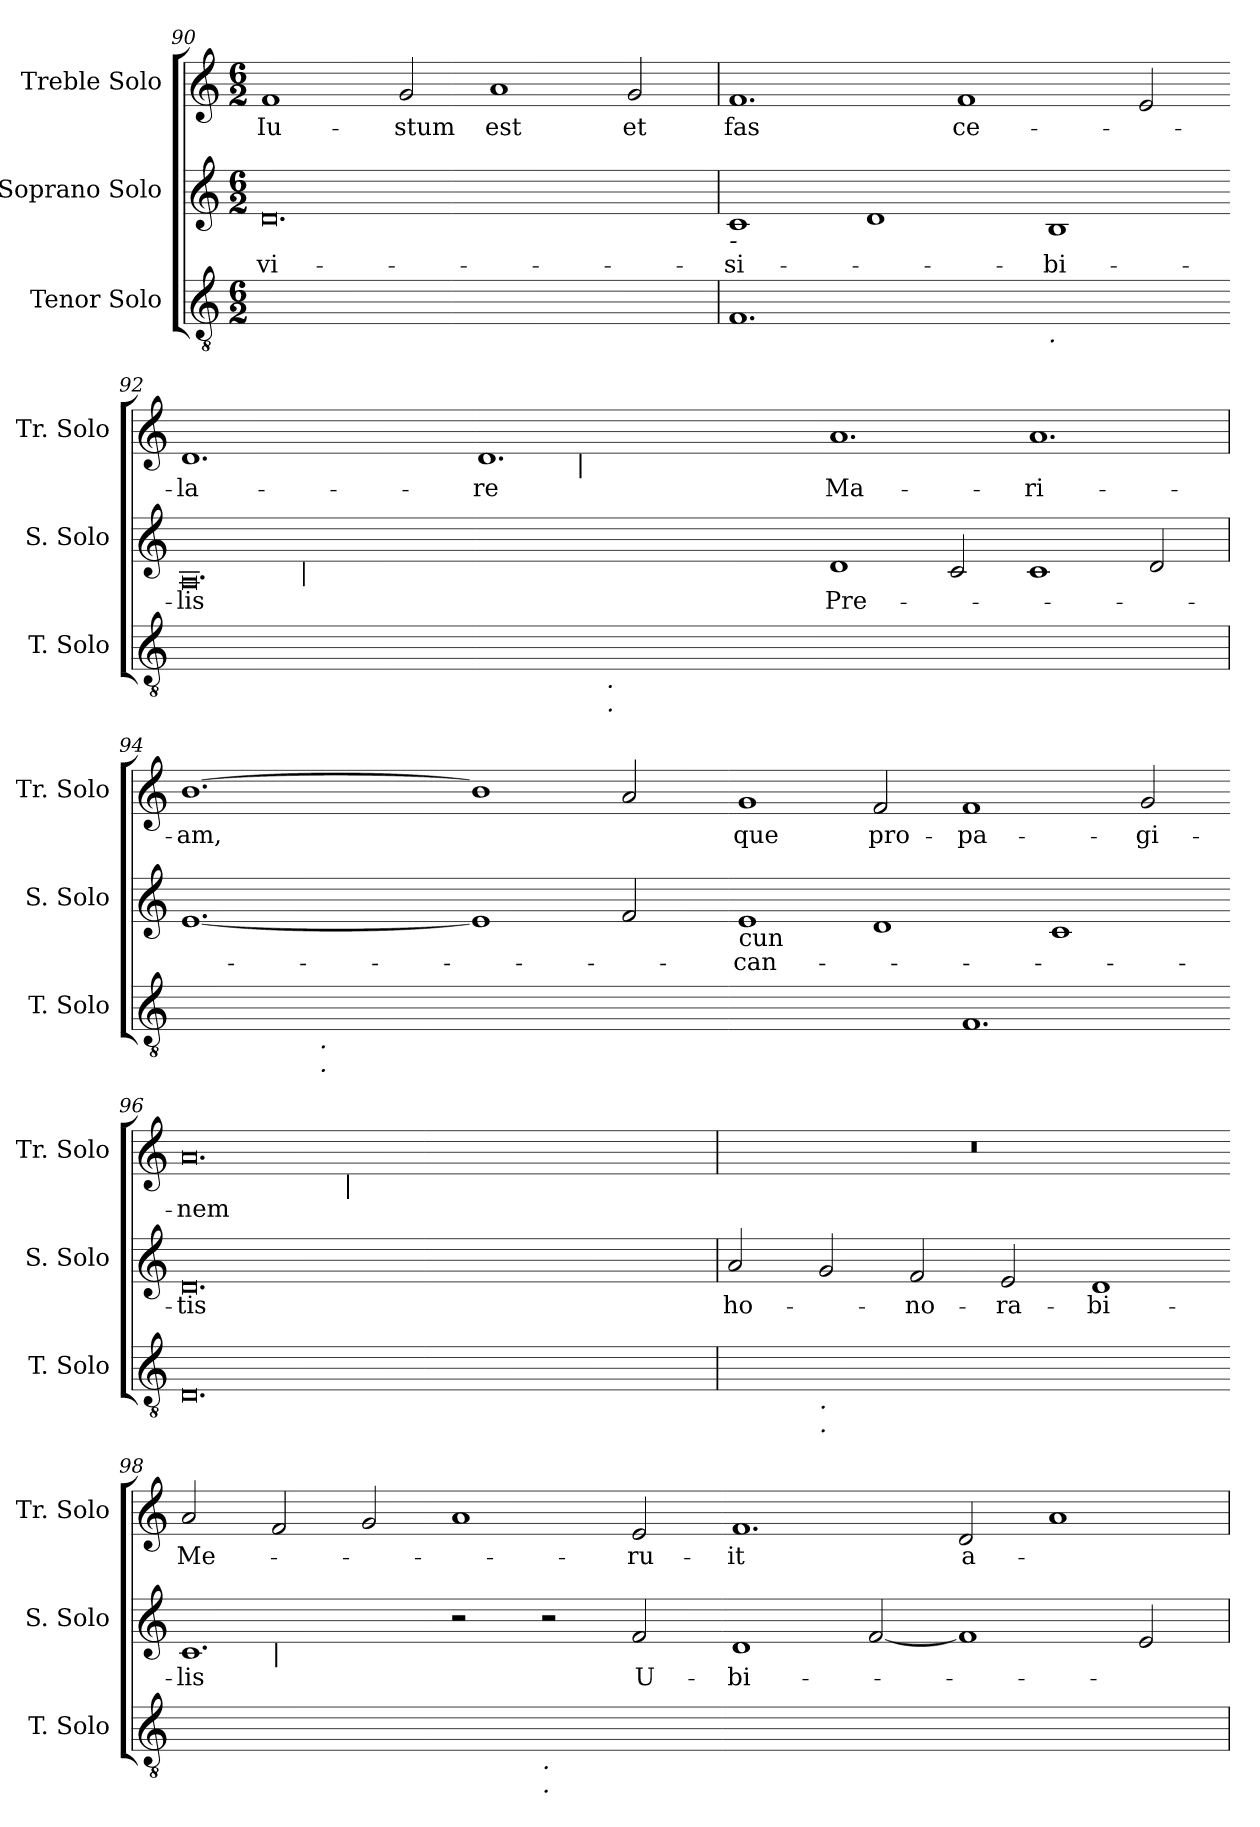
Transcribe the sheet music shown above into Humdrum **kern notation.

**kern	**kern	**text	**kern	**text
*part3	*part2	*part2	*part1	*part1
*staff3	*staff2	*staff2	*staff1	*staff1
*I"Tenor Solo	*I"Soprano Solo	*	*I"Treble Solo	*
*I'T. Solo	*I'S. Solo	*	*I'Tr. Solo	*
*clefGv2	*clefG2	*	*clefG2	*
*ITrd7c12	*	*	*	*
*k[]	*k[]	*	*k[]	*
*C:	*C:	*	*C:	*
*M6/2	*M6/2	*	*M6/2	*
=90	=90	=90	=90	=90
!	!	!LO:LY:b:color=#000000	!	!
!	!	!	!	!LO:LY:b:color=#000000
0.DDiyy]	0.di	vi-	1fi	Iu-
!	!	!	!	!LO:LY:b:color=#000000
.	.	.	2gi/	-stum
!	!	!	!	!LO:LY:b:color=#000000
.	.	.	1ai	est
!	!	!	!	!LO:LY:b:color=#000000
.	.	.	2gi/	et
!!LO:PB:g=z
=91	=91	=91	=91	=91
!	!	!LO:LY:b:color=#000000	!	!
!	!LO:TX:b:i:t=-	!	!	!
!LO:TX:b:t=B	!	!	!	!
!LO:TX:t=II	!	!	!	!
!LO:TX:t=x	!	!	!	!
!LO:TX:t=1	!	!	!	!
!LO:TX:t=/	!	!	!	!
!LO:TX:t=2	!	!	!	!
!LO:TX:t=(	!	!	!	!
!LO:TX:t=(91-108)	!	!	!	!
!	!	!	!	!LO:LY:b:color=#000000
*^	*	*	*	*
1.FFi	0ryy	1ci	-si-	1.fi	fas
.	.	1di	.	.	.
!	!	!	!	!	!LO:LY:b:color=#000000
[<1.DDiyy	.	.	.	1fi	ce-
!	!LO:TX:b:i:t=.	!	!	!	!
!	!	!	!LO:LY:b:color=#000000	!	!
.	1ryy	1Bi	-bi-	.	.
.	.	.	.	2ei/	.
=92-	=92-	=92-	=92-	=92-	=92-
!	!	!	!LO:LY:b:color=#000000	!	!
!	!	!	!	!	!LO:LY:b:color=#000000
*	*	*^	*	*^	*
1.DDiyy]	1ryy	0.Ai	4ryy	-lis	1.di	1ryy	-la-
.	.	.	8ryy	.	.	.	.
.	.	.	16ryy	.	.	.	.
.	.	.	128..ryy	.	.	.	.
!	!	!	!LO:TX:b:i:t=|	!	!	!	!
.	.	.	1ryy	.	.	.	.
.	2ryy	.	.	.	.	2ryy	.
.	.	.	1ryy	.	.	.	.
!	!	!	!	!	!	!	!LO:LY:b:color=#000000
[<1.FFiyy	4ryy	.	.	.	1.di	4ryy	-re
.	8ryy	.	.	.	.	8ryy	.
.	32ryy	.	.	.	.	64ryy	.
.	.	.	.	.	.	512ryy	.
!	!	!	!	!	!	!LO:TX:b:i:t=|	!
.	.	.	.	.	.	1ryy	.
.	64ryy	.	.	.	.	.	.
.	128ryy	.	.	.	.	.	.
.	256ryy	.	.	.	.	.	.
.	1024ryy	.	.	.	.	.	.
!	!LO:TX:b:i:t=.	!	!	!	!	!	!
!	!LO:TX:b:i:t=.	!	!	!	!	!	!
.	1ryy	.	.	.	.	.	.
.	.	.	2ryy	.	.	.	.
.	.	.	.	.	.	16ryy	.
.	16ryy	.	.	.	.	.	.
.	.	.	32ryy	.	.	.	.
.	.	.	.	.	.	32ryy	.
.	.	.	64ryy	.	.	.	.
.	.	.	.	.	.	128..ryy	.
.	512.ryy	.	.	.	.	.	.
.	.	.	512ryy	.	.	.	.
*v	*v	*	*	*	*v	*v	*
*	*v	*v	*	*	*
=93-	=93-	=93-	=93-	=93-
*^	*^	*	*^	*
!	!	!	!	!LO:LY:b:color=#000000	!	!	!
*v	*v	*	*	*	*v	*v	*
*	*v	*v	*	*	*
*^	*^	*	*^	*
!	!	!	!	!	!	!	!LO:LY:b:color=#000000
*v	*v	*	*	*	*v	*v	*
*	*v	*v	*	*	*
0.FFiyy]	1di	Pre-	1.ai	Ma-
.	2ci/	.	.	.
!	!	!	!	!LO:LY:b:color=#000000
.	1ci	.	1.ai	-ri-
.	2di/	.	.	.
=94	=94	=94	=94	=94
!	!	!	!	!LO:LY:b:color=#000000
*^	*	*	*	*
[<0.EEiyy	4ryy	[<1.ei	.	[<1.bi	-am,
.	8ryy	.	.	.	.
.	16ryy	.	.	.	.
.	64..ryy	.	.	.	.
!	!LO:TX:b:i:t=.	!	!	!	!
!	!LO:TX:b:i:t=.	!	!	!	!
.	1ryy	.	.	.	.
.	1ryy	.	.	.	.
.	.	1ei]	.	1bi]	.
.	2ryy	.	.	.	.
.	.	2fi/	.	2ai/	.
.	32ryy	.	.	.	.
.	256ryy	.	.	.	.
*v	*v	*	*	*	*
=95-	=95-	=95-	=95-	=95-
*^	*	*	*	*
!	!	!	!LO:LY:b:color=#000000	!	!
*v	*v	*	*	*	*
*^	*	*	*	*
!	!	!LO:TX:b:t=cun	!	!	!
!	!	!	!	!	!LO:LY:b:color=#000000
*v	*v	*	*	*	*
1.EEiyy]	1ei	-can-	1gi	que
!	!	!	!	!LO:LY:b:color=#000000
.	1di	.	2fi/	pro-
!	!	!	!	!LO:LY:b:color=#000000
1.FFi	.	.	1fi	-pa-
.	1ci	.	.	.
!	!	!	!	!LO:LY:b:color=#000000
.	.	.	2gi/	-gi-
=96-	=96-	=96-	=96-	=96-
!	!	!LO:LY:b:color=#000000	!	!
!	!	!	!	!LO:LY:b:color=#000000
*	*	*	*^	*
0.DDi	0.di	-tis	0.ai	1ryy	-nem
.	.	.	.	64ryy	.
.	.	.	.	128ryy	.
.	.	.	.	256ryy	.
.	.	.	.	1024ryy	.
!	!	!	!	!LO:TX:b:i:t=|	!
.	.	.	.	1ryy	.
.	.	.	.	2ryy	.
.	.	.	.	4ryy	.
.	.	.	.	8ryy	.
.	.	.	.	16ryy	.
.	.	.	.	32ryy	.
.	.	.	.	512.ryy	.
*	*	*	*v	*v	*
!!LO:LB:g=z
=97	=97	=97	=97	=97
*	*	*	*^	*
!	!	!LO:LY:b:color=#000000	!LO:N:vis=1	!	!
*^	*	*	*v	*v	*
[<0.FFiyy	2ryy	2ai/	ho-	0.r	.
!	!LO:TX:b:i:t=.	!	!	!	!
!	!LO:TX:b:i:t=.	!	!	!	!
.	1ryy	2gi/	.	.	.
!	!	!	!LO:LY:b:color=#000000	!	!
.	.	2fi/	-no-	.	.
!	!	!	!LO:LY:b:color=#000000	!	!
.	1.ryy	2ei/	-ra-	.	.
!	!	!	!LO:LY:b:color=#000000	!	!
.	.	1di	-bi-	.	.
=98-	=98-	=98-	=98-	=98-	=98-
!	!	!	!LO:LY:b:color=#000000	!	!
!	!	!	!	!	!LO:LY:b:color=#000000
*	*	*^	*	*	*
1.FFiyy]	0ryy	1.ci	2ryy	-lis	2ai/	Me-
!	!	!	!LO:TX:b:i:t=|	!	!	!
.	.	.	1ryy	.	2fi/	.
.	.	.	.	.	2gi/	.
[<1.DDiyy	.	2r	1.ryy	.	1ai	.
!	!LO:TX:b:i:t=.	!	!	!	!	!
!	!LO:TX:b:i:t=.	!	!	!	!	!
.	1ryy	2r	.	.	.	.
!	!	!	!	!LO:LY:b:color=#000000	!	!
!	!	!	!	!	!	!LO:LY:b:color=#000000
.	.	2fi/	.	U-	2ei/	-ru-
*v	*v	*	*	*	*	*
*	*v	*v	*	*	*
=99-	=99-	=99-	=99-	=99-
*^	*^	*	*	*
!	!	!	!	!LO:LY:b:color=#000000	!	!
*v	*v	*	*	*	*	*
*	*v	*v	*	*	*
*^	*^	*	*	*
!	!	!	!	!	!	!LO:LY:b:color=#000000
*v	*v	*	*	*	*	*
*	*v	*v	*	*	*
0.DDiyy]	1di	-bi-	1.fi	-it
.	[<2fi/	.	.	.
!	!	!	!	!LO:LY:b:color=#000000
.	1fi]	.	2di/	a-
.	.	.	1ai	.
.	2ei/	.	.	.
=	=	=	=	=
*-	*-	*-	*-	*-
